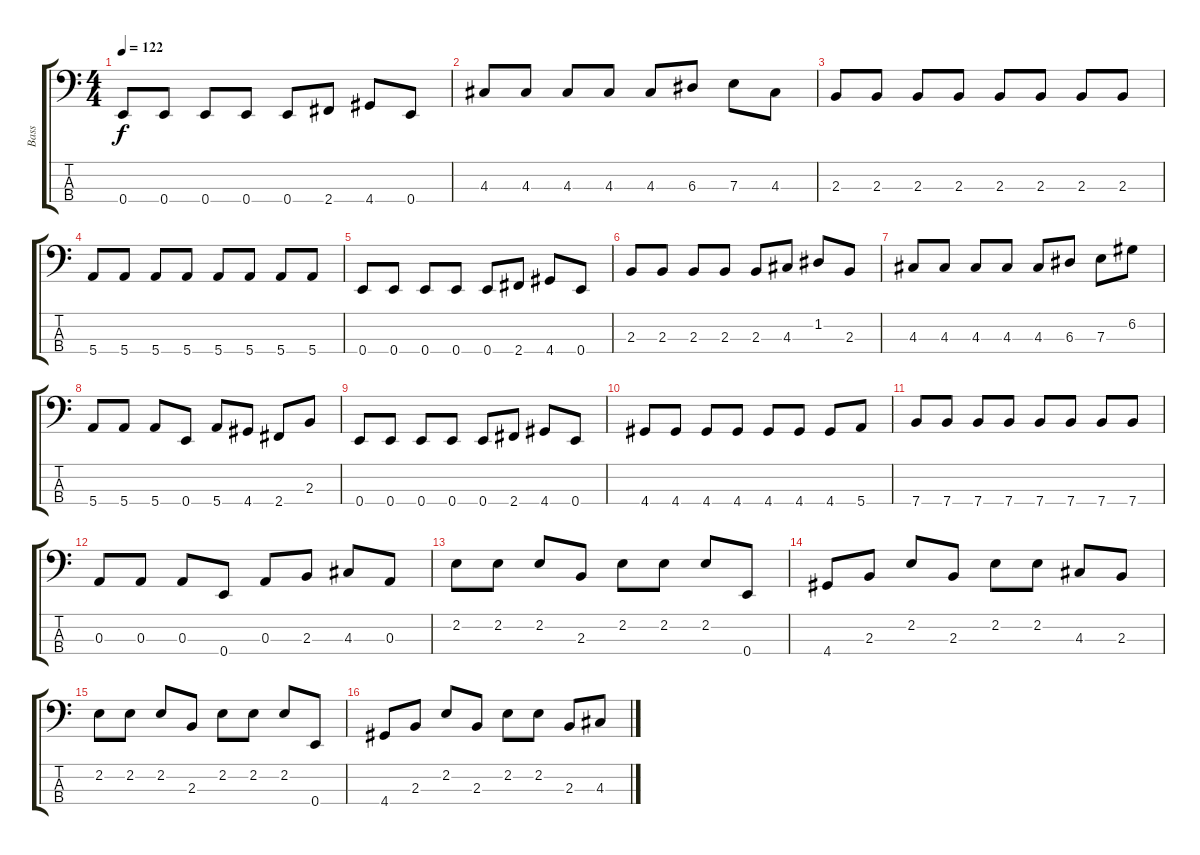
\track ("Bass" "Bass") {instrument electricbassfinger}
\staff {score tabs}
\tuning (G2 D2 A1 E1) {hide}
\ts (4 4)
\tempo 122
\clef f4
\ks c
0.4.8{dy f} 0.4.8 0.4.8 0.4.8 0.4.8 2.4.8 4.4.8 0.4.8 |
4.3.8 4.3.8 4.3.8 4.3.8 4.3.8 6.3.8 7.3.8 4.3.8 |
2.3.8 2.3.8 2.3.8 2.3.8 2.3.8 2.3.8 2.3.8 2.3.8 |
5.4.8 5.4.8 5.4.8 5.4.8 5.4.8 5.4.8 5.4.8 5.4.8 |
0.4.8 0.4.8 0.4.8 0.4.8 0.4.8 2.4.8 4.4.8 0.4.8 |
2.3.8 2.3.8 2.3.8 2.3.8 2.3.8 4.3.8 1.2.8 2.3.8 |
4.3.8 4.3.8 4.3.8 4.3.8 4.3.8 6.3.8 7.3.8 6.2.8 |
5.4.8 5.4.8 5.4.8 0.4.8 5.4.8 4.4.8 2.4.8 2.3.8 |
0.4.8 0.4.8 0.4.8 0.4.8 0.4.8 2.4.8 4.4.8 0.4.8 |
4.4.8 4.4.8 4.4.8 4.4.8 4.4.8 4.4.8 4.4.8 5.4.8 |
7.4.8 7.4.8 7.4.8 7.4.8 7.4.8 7.4.8 7.4.8 7.4.8 |
0.3.8 0.3.8 0.3.8 0.4.8 0.3.8 2.3.8 4.3.8 0.3.8 |
2.2.8 2.2.8 2.2.8 2.3.8 2.2.8 2.2.8 2.2.8 0.4.8 |
4.4.8 2.3.8 2.2.8 2.3.8 2.2.8 2.2.8 4.3.8 2.3.8 |
2.2.8 2.2.8 2.2.8 2.3.8 2.2.8 2.2.8 2.2.8 0.4.8 |
4.4.8 2.3.8 2.2.8 2.3.8 2.2.8 2.2.8 2.3.8 4.3.8
